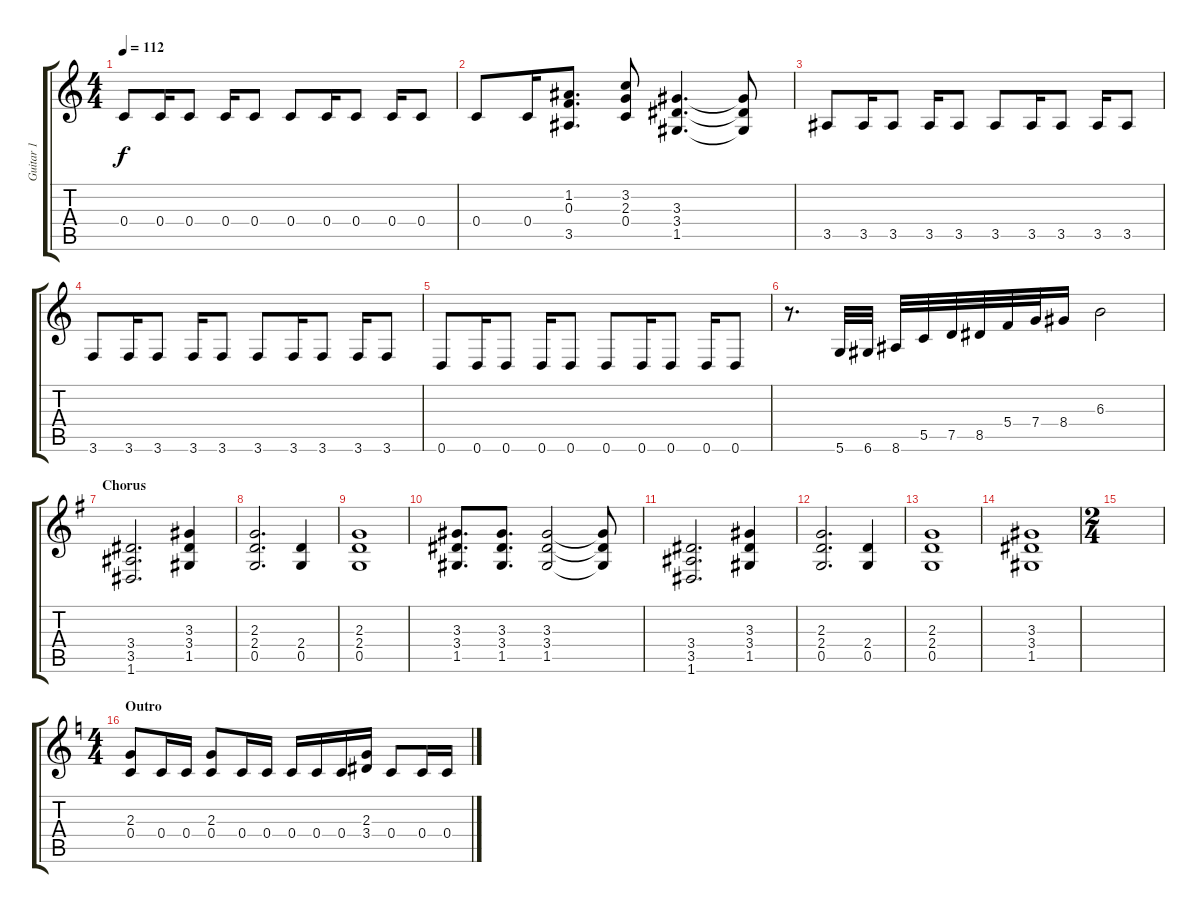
\track ("Guitar 1" "Guitar 1") {instrument distortionguitar}
\staff {score tabs}
\tuning (D4 A3 F3 C3 G2 D2) {hide}
\ts (4 4)
\tempo 112
\clef g2
\ks c
0.4.8{dy f} 0.4.16 0.4.8 0.4.16 0.4.8 0.4.8 0.4.16 0.4.8 0.4.16 0.4.8 |
0.4.8 0.4.16 (1.2 0.3 3.5).8{d} (3.2 2.3 0.4).8 (3.3 3.4 1.5).4{d} (3.3{t} 3.4{t} 1.5{t}).8 |
3.5.8 3.5.16 3.5.8 3.5.16 3.5.8 3.5.8 3.5.16 3.5.8 3.5.16 3.5.8 |
3.6.8 3.6.16 3.6.8 3.6.16 3.6.8 3.6.8 3.6.16 3.6.8 3.6.16 3.6.8 |
0.6.8 0.6.16 0.6.8 0.6.16 0.6.8 0.6.8 0.6.16 0.6.8 0.6.16 0.6.8 |
r.8{d} 5.6.32 6.6.32 8.6.32 5.5.32 7.5.32 8.5.32 5.4.32 7.4.32 8.4.16 6.3.2 |
\section ("" "Chorus")
\ks g
(3.4 3.5 1.6).2{d} (3.3 3.4 1.5).4 |
(2.3 2.4 0.5).2{d} (2.4 0.5).4 |
(2.3 2.4 0.5).1 |
(3.3 3.4 1.5).8{d} (3.3 3.4 1.5).8{d} (3.3 3.4 1.5).2 (3.3{t} 3.4{t} 1.5{t}).8 |
(3.4 3.5 1.6).2{d} (3.3 3.4 1.5).4 |
(2.3 2.4 0.5).2{d} (2.4 0.5).4 |
(2.3 2.4 0.5).1 |
(3.3 3.4 1.5).1 |
\ts (2 4)
|
\ts (4 4)
\section ("" "Outro")
\ks c
(2.3 0.4).8 0.4.16 0.4.16 (2.3 0.4).8 0.4.16 0.4.16 0.4.16 0.4.16 0.4.16 (2.3 3.4).16 0.4.8 0.4.16 0.4.16
